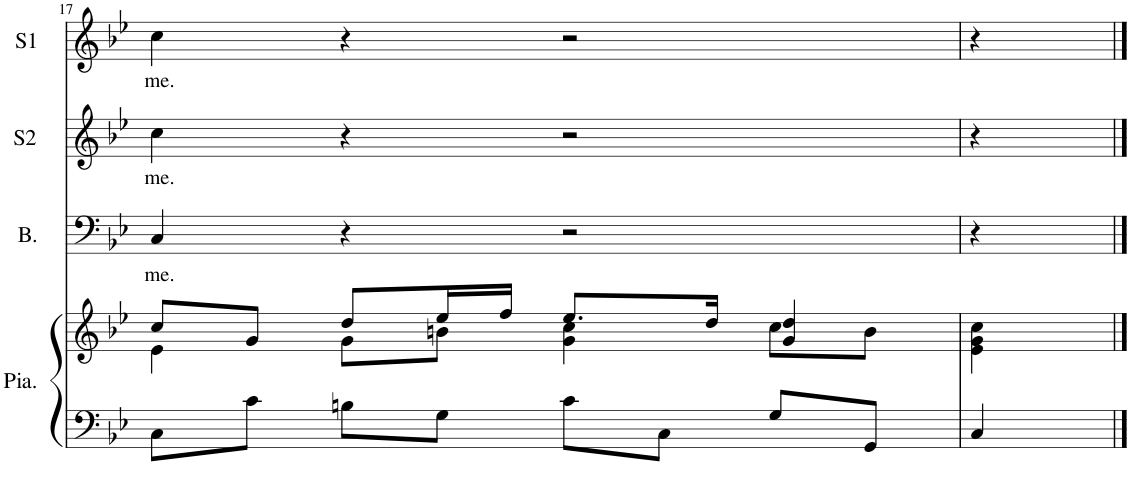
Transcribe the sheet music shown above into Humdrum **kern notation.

**kern	**kern	**kern	**text	**kern	**text	**kern	**text
*part4	*part4	*part3	*part3	*part2	*part2	*part1	*part1
*staff5	*staff4	*staff3	*staff3	*staff2	*staff2	*staff1	*staff1
*I"Piano	*	*I"Basse	*	*I"Soprano 2	*	*I"Soprano 1	*
*I'Pia.	*	*I'B.	*	*I'S2	*	*I'S1	*
!!LO:PB:g=z
*clefF4	*clefG2	*clefF4	*	*clefG2	*	*clefG2	*
*k[b-e-]	*k[b-e-]	*k[b-e-]	*	*k[b-e-]	*	*k[b-e-]	*
*M4/4	*M4/4	*M4/4	*	*M4/4	*	*M4/4	*
*met(c)	*met(c)	*met(c)	*	*met(c)	*	*met(c)	*
=17	=17	=17	=17	=17	=17	=17	=17
*	*^	*	*	*	*	*	*
!	!	!	!	!LO:LY:b	!	!LO:LY:b	!	!LO:LY:b
8C\L	8cc/L	4e-\	4C/	me.	4cc\	me.	4cc\	me.
8c\J	8g/J	.	.	.	.	.	.	.
8Bn\L	8dd/L	8g\L	4r	.	4r	.	4r	.
8G\J	16ee-/L	8bn\J	.	.	.	.	.	.
.	16ff/JJ	.	.	.	.	.	.	.
8c\L	8.ee-/L	4g\ 4cc\	2r	.	2r	.	2r	.
8C\J	.	.	.	.	.	.	.	.
.	16dd/Jk	.	.	.	.	.	.	.
8G/L	4g/ 4dd/	8cc\L	.	.	.	.	.	.
8GG/J	.	8b\J	.	.	.	.	.	.
*	*v	*v	*	*	*	*	*	*
=18	=18	=18	=18	=18	=18	=18	=18
4C/	4e-\ 4g\ 4cc\	4r	.	4r	.	4r	.
==	==	==	==	==	==	==	==
*-	*-	*-	*-	*-	*-	*-	*-
